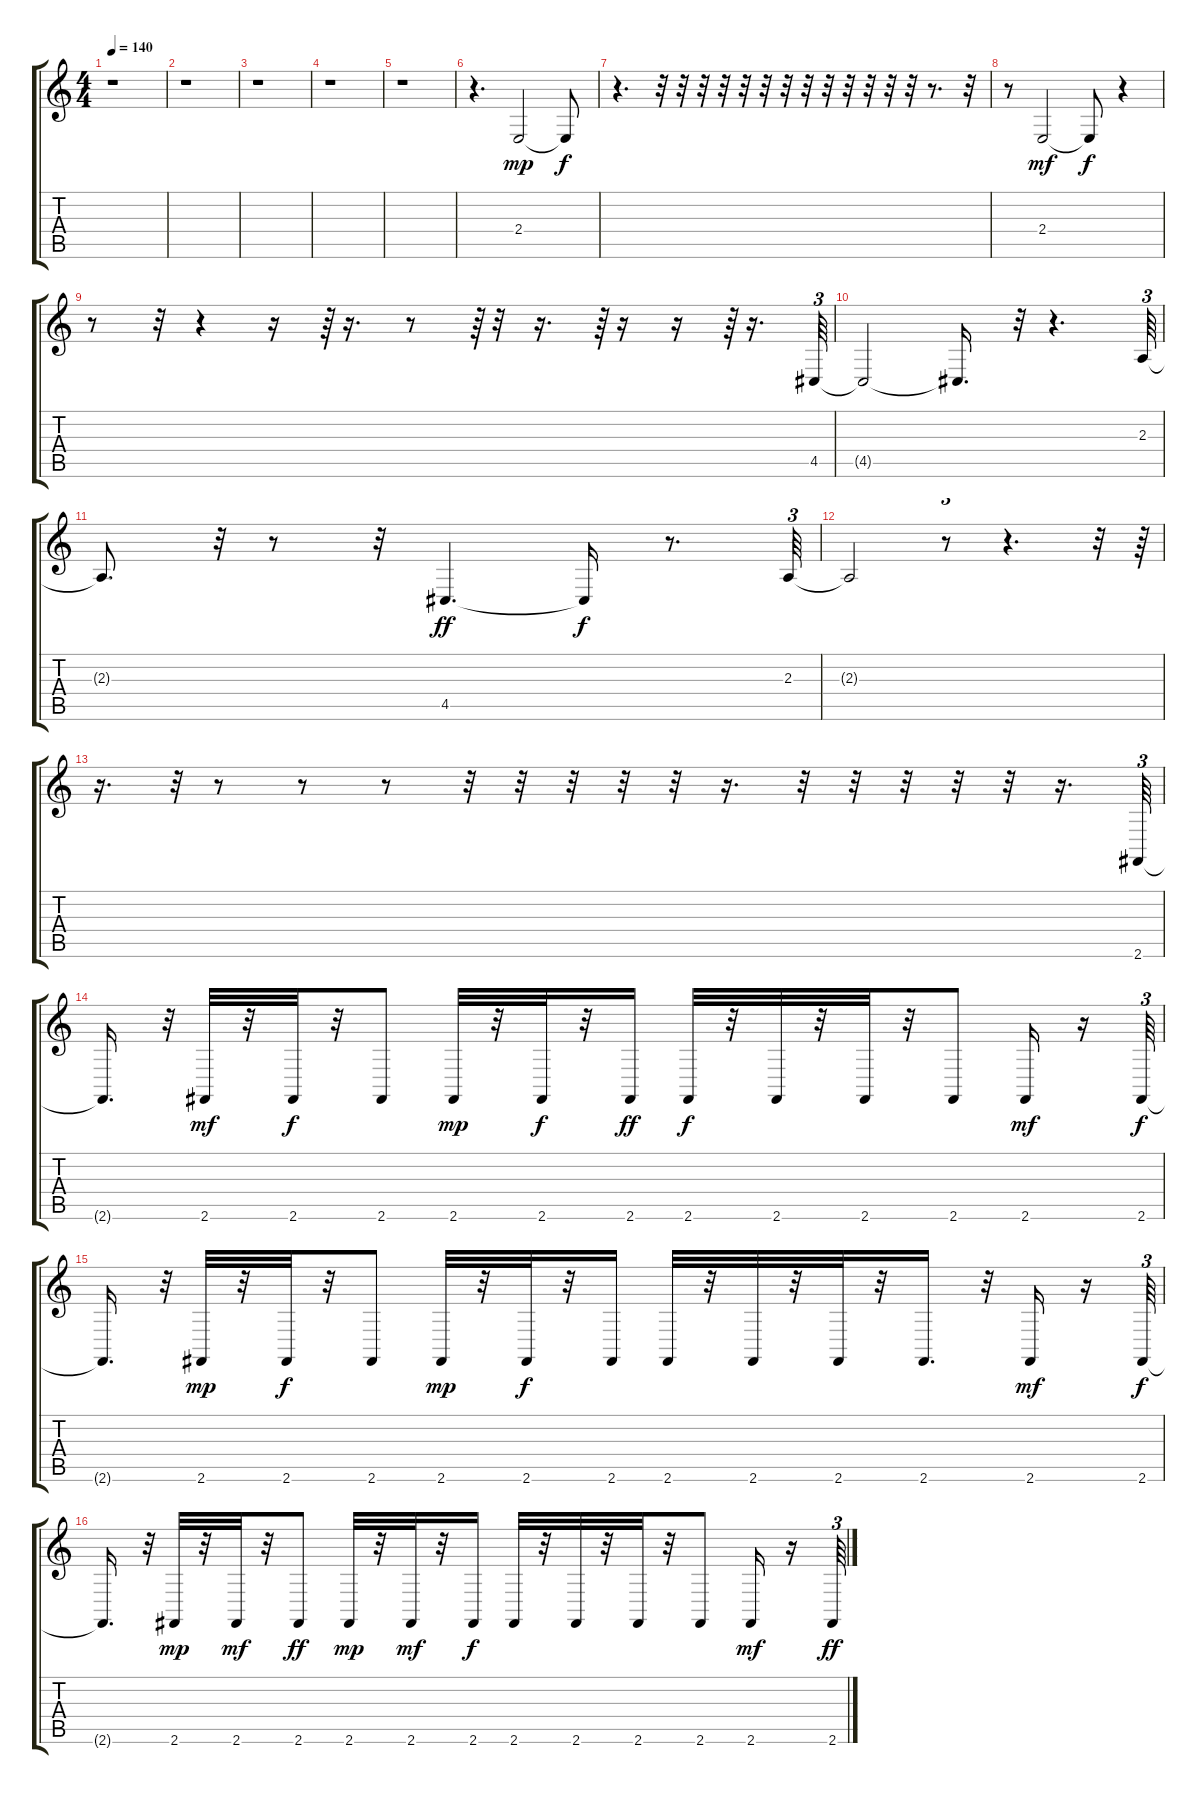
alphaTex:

\track "" {instrument drawbarorgan}
\staff {score tabs}
\tuning (E4 B3 G3 D3 A2 E2) {hide}
\ts (4 4)
\tempo 140
\clef g2
\ks c
r.1{dy mp instrument drawbarorgan} |
r.1 |
r.1 |
r.1 |
r.1 |
r.4{d} 2.4.2{volume 14} 2.4{t}.8{dy f} |
r.4{d} r.32 r.32 r.32 r.32 r.32 r.32 r.32 r.32 r.32 r.32 r.32 r.32 r.32 r.8{d} r.32 |
r.8 2.4.2{dy mf} 2.4{t}.8{dy f} r.4 |
r.8 r.32 r.4{tu (3 2)} r.16 r.64{tu (3 2)} r.16{d} r.8 r.64{tu (3 2)} r.32 r.16{d} r.64{tu (3 2)} r.16 r.16 r.64{tu (3 2)} r.16{d} 4.5.64{tu (3 2)} |
4.5{t}.2 4.5{t}.16{d} r.32{tu (3 2)} r.4{d} 2.3.64{tu (3 2)} |
2.3{t}.8{d} r.32{tu (3 2)} r.8 r.32 4.5.4{d dy ff} 4.5{t}.16{dy f} r.8{d} 2.3.64{tu (3 2)} |
2.3{t}.2 r.8{tu (3 2)} r.4{d} r.32 r.64{tu (3 2)} |
r.16{d} r.32{tu (3 2)} r.8 r.8 r.8 r.32 r.32 r.32 r.32 r.32 r.16{d} r.32 r.32 r.32 r.32 r.32 r.16{d} 2.6.64{tu (3 2)} |
2.6{t}.16{d} r.32{tu (3 2)} 2.6.32{dy mf} r.32 2.6.32{dy f} r.32 2.6.8 2.6.32{dy mp} r.32 2.6.32{dy f} r.32 2.6.16{dy ff} 2.6.32{dy f} r.32 2.6.32 r.32 2.6.32 r.32 2.6.8 2.6.16{dy mf} r.16 2.6.64{tu (3 2) dy f} |
2.6{t}.16{d} r.32{tu (3 2)} 2.6.32{dy mp} r.32 2.6.32{dy f} r.32 2.6.8 2.6.32{dy mp} r.32 2.6.32{dy f} r.32 2.6.16 2.6.32 r.32 2.6.32 r.32 2.6.32 r.32 2.6.16{d} r.32 2.6.16{dy mf} r.16 2.6.64{tu (3 2) dy f} |
2.6{t}.16{d} r.32{tu (3 2)} 2.6.32{dy mp} r.32 2.6.32{dy mf} r.32 2.6.8{dy ff} 2.6.32{dy mp} r.32 2.6.32{dy mf} r.32 2.6.16{dy f} 2.6.32 r.32 2.6.32 r.32 2.6.32 r.32 2.6.8 2.6.16{dy mf} r.16 2.6.64{tu (3 2) dy ff}
